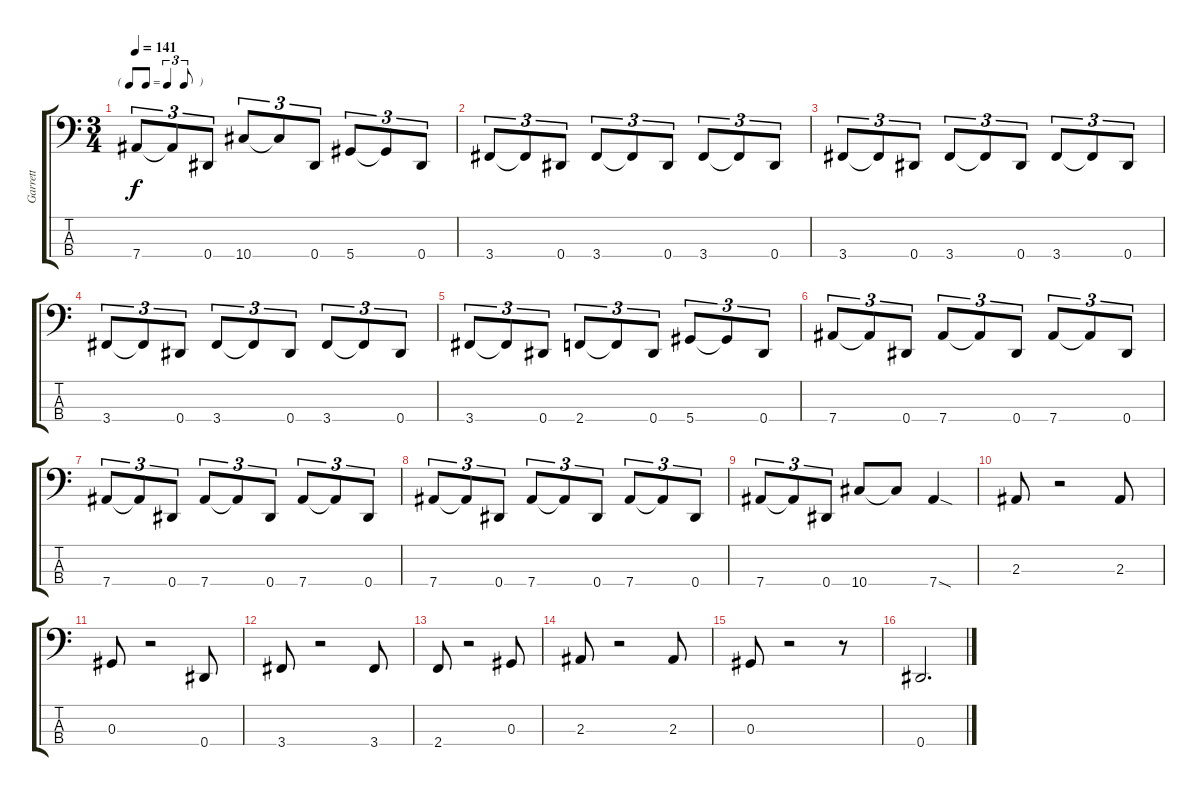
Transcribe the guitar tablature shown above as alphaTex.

\track ("Garrett" "Garrett") {instrument electricbassfinger}
\staff {score tabs}
\tuning (Gb2 Db2 Ab1 Eb1) {hide}
\ts (3 4)
\tf triplet8th
\tempo 141
\clef f4
\ks c
7.4.8{tu (3 2) dy f} 7.4{t}.8{tu (3 2)} 0.4.8{tu (3 2)} 10.4.8{tu (3 2)} 10.4{t}.8{tu (3 2)} 0.4.8{tu (3 2)} 5.4.8{tu (3 2)} 5.4{t}.8{tu (3 2)} 0.4.8{tu (3 2)} |
3.4.8{tu (3 2)} 3.4{t}.8{tu (3 2)} 0.4.8{tu (3 2)} 3.4.8{tu (3 2)} 3.4{t}.8{tu (3 2)} 0.4.8{tu (3 2)} 3.4.8{tu (3 2)} 3.4{t}.8{tu (3 2)} 0.4.8{tu (3 2)} |
3.4.8{tu (3 2)} 3.4{t}.8{tu (3 2)} 0.4.8{tu (3 2)} 3.4.8{tu (3 2)} 3.4{t}.8{tu (3 2)} 0.4.8{tu (3 2)} 3.4.8{tu (3 2)} 3.4{t}.8{tu (3 2)} 0.4.8{tu (3 2)} |
3.4.8{tu (3 2)} 3.4{t}.8{tu (3 2)} 0.4.8{tu (3 2)} 3.4.8{tu (3 2)} 3.4{t}.8{tu (3 2)} 0.4.8{tu (3 2)} 3.4.8{tu (3 2)} 3.4{t}.8{tu (3 2)} 0.4.8{tu (3 2)} |
3.4.8{tu (3 2)} 3.4{t}.8{tu (3 2)} 0.4.8{tu (3 2)} 2.4.8{tu (3 2)} 2.4{t}.8{tu (3 2)} 0.4.8{tu (3 2)} 5.4.8{tu (3 2)} 5.4{t}.8{tu (3 2)} 0.4.8{tu (3 2)} |
7.4.8{tu (3 2)} 7.4{t}.8{tu (3 2)} 0.4.8{tu (3 2)} 7.4.8{tu (3 2)} 7.4{t}.8{tu (3 2)} 0.4.8{tu (3 2)} 7.4.8{tu (3 2)} 7.4{t}.8{tu (3 2)} 0.4.8{tu (3 2)} |
7.4.8{tu (3 2)} 7.4{t}.8{tu (3 2)} 0.4.8{tu (3 2)} 7.4.8{tu (3 2)} 7.4{t}.8{tu (3 2)} 0.4.8{tu (3 2)} 7.4.8{tu (3 2)} 7.4{t}.8{tu (3 2)} 0.4.8{tu (3 2)} |
7.4.8{tu (3 2)} 7.4{t}.8{tu (3 2)} 0.4.8{tu (3 2)} 7.4.8{tu (3 2)} 7.4{t}.8{tu (3 2)} 0.4.8{tu (3 2)} 7.4.8{tu (3 2)} 7.4{t}.8{tu (3 2)} 0.4.8{tu (3 2)} |
7.4.8{tu (3 2)} 7.4{t}.8{tu (3 2)} 0.4.8{tu (3 2)} 10.4.8 10.4{t}.8 7.4{sod}.4 |
2.3.8 r.2 2.3.8 |
0.3.8 r.2 0.4.8 |
3.4.8 r.2 3.4.8 |
2.4.8 r.2 0.3.8 |
2.3.8 r.2 2.3.8 |
0.3.8 r.2 r.8 |
0.4.2{d}
